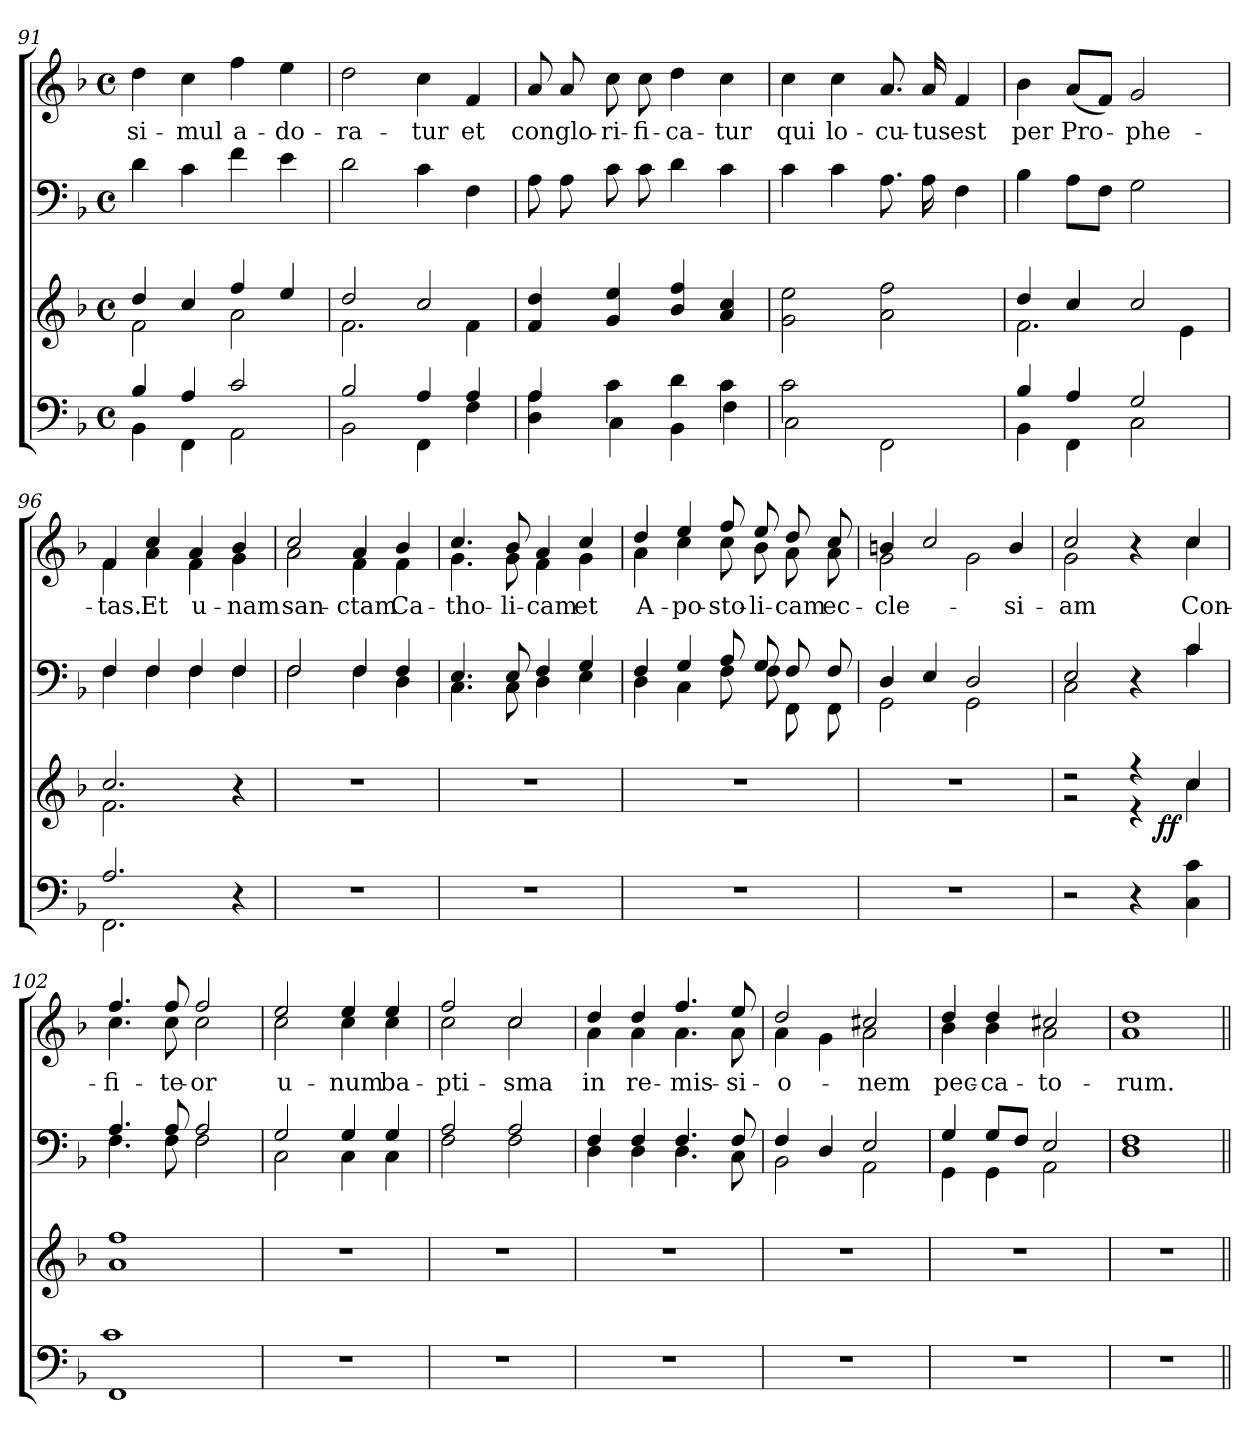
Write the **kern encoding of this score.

**kern	**kern	**dynam	**kern	**kern	**text
*part4	*part3	*part3	*part2	*part1	*part1
*staff4	*staff3	*staff3	*staff2	*staff1	*staff1
*clefF4	*clefG2	*	*clefF4	*clefG2	*
*k[b-]	*k[b-]	*	*k[b-]	*k[b-]	*
*M4/4	*M4/4	*	*M4/4	*M4/4	*
*met(c)	*met(c)	*	*met(c)	*met(c)	*
=91	=91	=91	=91	=91	=91
*^	*^	*	*	*	*
4B-/	4BB-\	4dd/	2f\	.	4d\	4dd\	si-
4A/	4FF\	4cc/	.	.	4c\	4cc\	-mul
2c/	2AA\	4ff/	2a\	.	4f\	4ff\	a-
.	.	4ee/	.	.	4e\	4ee\	-do-
=92	=92	=92	=92	=92	=92	=92	=92
2B-/	2BB-\	2dd/	2.f\	.	2d\	2dd\	-ra-
4A/	4FF\	2cc/	.	.	4c\	4cc\	-tur
4A/	4F\	.	4f\	.	4F\	4f/	et
*	*	*v	*v	*	*	*	*
=93	=93	=93	=93	=93	=93	=93
4A/	4D\ 4A\	4f/ 4dd/	.	8A\	8a/	con
.	.	.	.	8A\	8a/	glo-
4c\	4C\	4g/ 4ee/	.	8c\	8cc\	-ri-
.	.	.	.	8c\	8cc\	-fi-
4d\	4BB-\	4b-/ 4ff/	.	4d\	4dd\	-ca-
4c\	4F\	4a/ 4cc/	.	4c\	4cc\	-tur
=94	=94	=94	=94	=94	=94	=94
2c\	2C\	2g\ 2ee\	.	4c\	4cc\	qui
.	.	.	.	4c\	4cc\	lo-
2ryy	2FF\	2a\ 2ff\	.	8.A\	8.a/	-cu-
.	.	.	.	16A\	16a/	-tus
.	.	.	.	4F\	4f/	est
=95	=95	=95	=95	=95	=95	=95
*	*	*^	*	*	*	*
4B-/	4BB-\	4dd/	2.f\	.	4B-\	4b-\	per
4A/	4FF\	4cc/	.	.	8A\L	(8a/L	Pro-
.	.	.	.	.	8F\J	8f/J)	.
2G/	2C\	2cc/	.	.	2G\	2g/	-phe-
.	.	.	4e\	.	.	.	.
=96	=96	=96	=96	=96	=96	=96	=96
*	*	*	*	*	*^	*^	*
2.A/	2.FF\	2.cc/	2.f\	.	4F/	4F\	4f/	4f\	-tas.
.	.	.	.	.	4F/	4F\	4cc/	4a\	Et
.	.	.	.	.	4F/	4F\	4a/	4f\	u-
4r	4ryy	4r	4ryy	.	4F/	4F\	4b-/	4g\	-nam
*v	*v	*	*	*	*	*	*	*	*
*	*v	*v	*	*	*	*	*	*
=97	=97	=97	=97	=97	=97	=97	=97
1r	1r	.	2F/	2F\	2cc/	2a\	san-
.	.	.	4F/	4F\	4a/	4f\	-ctam
.	.	.	4F/	4D\	4b-/	4f\	Ca-
=98	=98	=98	=98	=98	=98	=98	=98
1r	1r	.	4.E/	4.C\	4.cc/	4.g\	-tho-
.	.	.	8E/	8C\	8b-/	8g\	-li-
.	.	.	4F/	4D\	4a/	4f\	-cam
.	.	.	4G/	4E\	4cc/	4g\	et
=99	=99	=99	=99	=99	=99	=99	=99
1r	1r	.	4F/	4D\	4dd/	4a\	A-
.	.	.	4G/	4C\	4ee/	4cc\	-po-
.	.	.	8A/	8F\	8ff/	8cc\	-sto-
.	.	.	8G/	8F\	8ee/	8b-\	-li-
.	.	.	8F/	8FF\	8dd/	8a\	-cam
.	.	.	8F/	8FF\	8cc/	8a\	ec-
=100	=100	=100	=100	=100	=100	=100	=100
1r	1r	.	4D/	2GG\	4bn/	2g\	-cle-
.	.	.	4E/	.	2cc/	.	.
.	.	.	2D/	2GG\	.	2g\	.
.	.	.	.	.	4b/	.	-si-
=101	=101	=101	=101	=101	=101	=101	=101
*	*^	*	*	*	*	*	*
*	*	*^	*	*	*	*	*	*
2r	2r	2r	2ryy	.	2E/	2C\	2cc/	2g\	-am
4r	4r	4r	8ryy	.	4r	4ryy	4r	4ryy	.
.	.	.	4.ryy	f f	.	.	.	.	.
4C\ 4c\	4cc/	4cc\	.	.	4c/	4c\	4cc/	4cc\	Con-
*	*	*v	*v	*	*	*	*	*	*
=102	=102	=102	=102	=102	=102	=102	=102	=102
*^	*	*	*	*	*	*	*	*
1FF/	1c\	1a/	1ff\	.	4.A/	4.F\	4.ff/	4.cc\	-fi-
.	.	.	.	.	8A/	8F\	8ff/	8cc\	-te-
.	.	.	.	.	2A/	2F\	2ff/	2cc\	-or
*v	*v	*	*	*	*	*	*	*	*
*	*v	*v	*	*	*	*	*	*
=103	=103	=103	=103	=103	=103	=103	=103
1r	1r	.	2G/	2C\	2ee/	2cc\	u-
.	.	.	4G/	4C\	4ee/	4cc\	-num
.	.	.	4G/	4C\	4ee/	4cc\	ba-
=104	=104	=104	=104	=104	=104	=104	=104
1r	1r	.	2A/	2F\	2ff/	2cc\	-pti-
.	.	.	2A/	2F\	2cc/	2cc\	-sma
=105	=105	=105	=105	=105	=105	=105	=105
1r	1r	.	4F/	4D\	4dd/	4a\	in
.	.	.	4F/	4D\	4dd/	4a\	re-
.	.	.	4.F/	4.D\	4.ff/	4.a\	-mis-
.	.	.	8F/	8C\	8ee/	8a\	-si-
=106	=106	=106	=106	=106	=106	=106	=106
1r	1r	.	4F/	2BB-\	2dd/	4a\	-o-
.	.	.	4D/	.	.	4g\	.
.	.	.	2E/	2AA\	2cc#X/	2a\	-nem
=107	=107	=107	=107	=107	=107	=107	=107
1r	1r	.	4G/	4GG\	4dd/	4b-\	pec-
.	.	.	8G/L	4GG\	4dd/	4b-\	-ca-
.	.	.	8F/J	.	.	.	.
.	.	.	2E/	2AA\	2cc#X/	2a\	-to-
=108	=108	=108	=108	=108	=108	=108	=108
1r	1r	.	1F/	1D\	1dd/	1a\	-rum.
*	*	*	*v	*v	*	*	*
*	*	*	*	*v	*v	*
=||	=||	=||	=||	=||	=||
*-	*-	*-	*-	*-	*-
